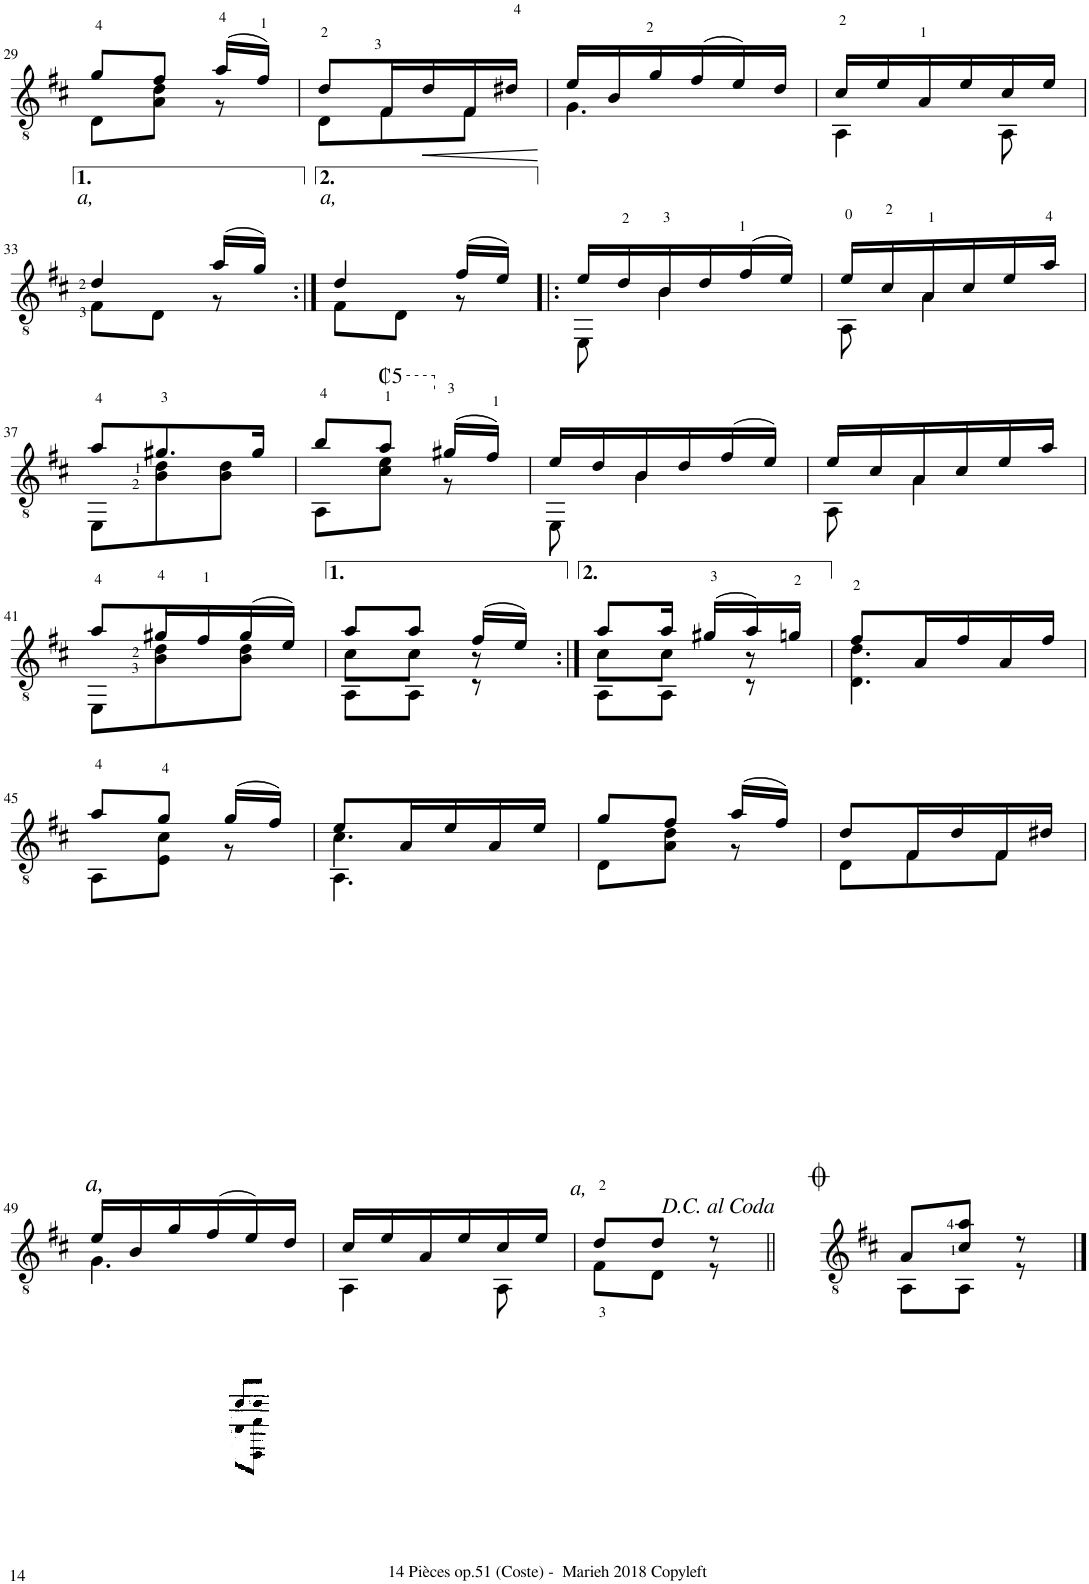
**kern
*part1
*staff1
*I"Guitare classique
!!LO:PB:g=z
*clefGv2
*k[f#c#]
*M3/8
=29
*^
8g/L	8D\L
8f#/J	8A\ 8d\J
(16a/LL	8r
16f#/JJ)	.
=30	=30
8d/L	8D\L
16F#/L	8F#\
16d/	.
16F#/	8F#\J
16d#X/JJ	.
=31	=31
16e/LL	4.G\
16B/	.
16g/	.
(16f#/	.
16e/)	.
16d/JJ	.
=32	=32
16c#/LL	4AA\
16e/	.
16A/	.
16e/	.
16c#/	8AA\
16e/JJ	.
!!LO:LB:g=z	!!
=33	=33
!LO:TX:a:i:t=a,	!
4d/	8F#\L
.	8D\J
(16a/LL	8r
16g/JJ)	.
=34:|!	=34:|!
!LO:TX:a:i:t=a,	!
4d/	8F#\L
.	8D\J
(16f#/LL	8r
16e/JJ)	.
=35!|:	=35!|:
16e/LL	8EE\
16d/	.
16B/	4B\
16d/	.
(16f#/	.
16e/JJ)	.
=36	=36
16e/LL	8AA\
16c#/	.
16A/	4A\
16c#/	.
16e/	.
16a/JJ	.
!!LO:LB:g=z	!!
=37	=37
8a/L	8EE\L
8.g#X/	8B\ 8d\
.	8B\ 8d\J
16g#/Jk	.
=38	=38
8b/L	8AA\L
!LO:TX:a:t=₵5	!
8a/J	8c#\ 8e\J
(16g#X/LL	8r
16f#/JJ)	.
=39	=39
16e/LL	8EE\
16d/	.
16B/	4B\
16d/	.
(16f#/	.
16e/JJ)	.
=40	=40
16e/LL	8AA\
16c#/	.
16A/	4A\
16c#/	.
16e/	.
16a/JJ	.
!!LO:LB:g=z	!!
=41	=41
8a/L	8EE\L
16g#X/L	8B\ 8d\
16f#/	.
(16g#/	8B\ 8d\J
16e/JJ)	.
=42	=42
*	*^
8a/L	8c#\L	8AA\L
8a/J	8c#\J	8AA\J
(16f#/LL	8r	8r
16e/JJ)	.	.
=43:|!	=43:|!	=43:|!
8a/L	8c#\L	8AA\L
16a/Jk	8c#\J	8AA\J
(16g#X/LL	.	.
16a/)	8r	8r
16gn/JJ	.	.
=44	=44	=44
8f#/L	4.d\	4.D\
16A/L	.	.
16f#/	.	.
16A/	.	.
16f#/JJ	.	.
*	*v	*v
!!LO:LB:g=z
=45	=45
8a/L	8AA\L
8g/J	8E\ 8c#\J
(16g/LL	8r
16f#/JJ)	.
=46	=46
*	*^
8e/L	4.c#\	4.AA\
16A/L	.	.
16e/	.	.
16A/	.	.
16e/JJ	.	.
*	*v	*v
=47	=47
!LO:TX:b:i:t=a,	!
8g/L	8D\L
8f#/J	8A\ 8d\J
(16a/LL	8r
16f#/JJ)	.
=48	=48
8d/L	8D\L
16F#/L	8F#\
16d/	.
16F#/	8F#\J
16d#X/JJ	.
!!LO:LB:g=z	!!
=49	=49
16e/LL	4.G\
16B/	.
16g/	.
(16f#/	.
16e/)	.
16d/JJ	.
=50	=50
16c#/LL	4AA\
16e/	.
16A/	.
16e/	.
16c#/	8AA\
16e/JJ	.
=51	=51
!LO:TX:a:i:t=a,	!
8d/L	8F#<\L
8d/J	8D\J
8r	8r
=52||	=52||
8A/L	8AA\L
8c#/ 8a/J	8AA\J
8r	8r
*v	*v
==
*-
